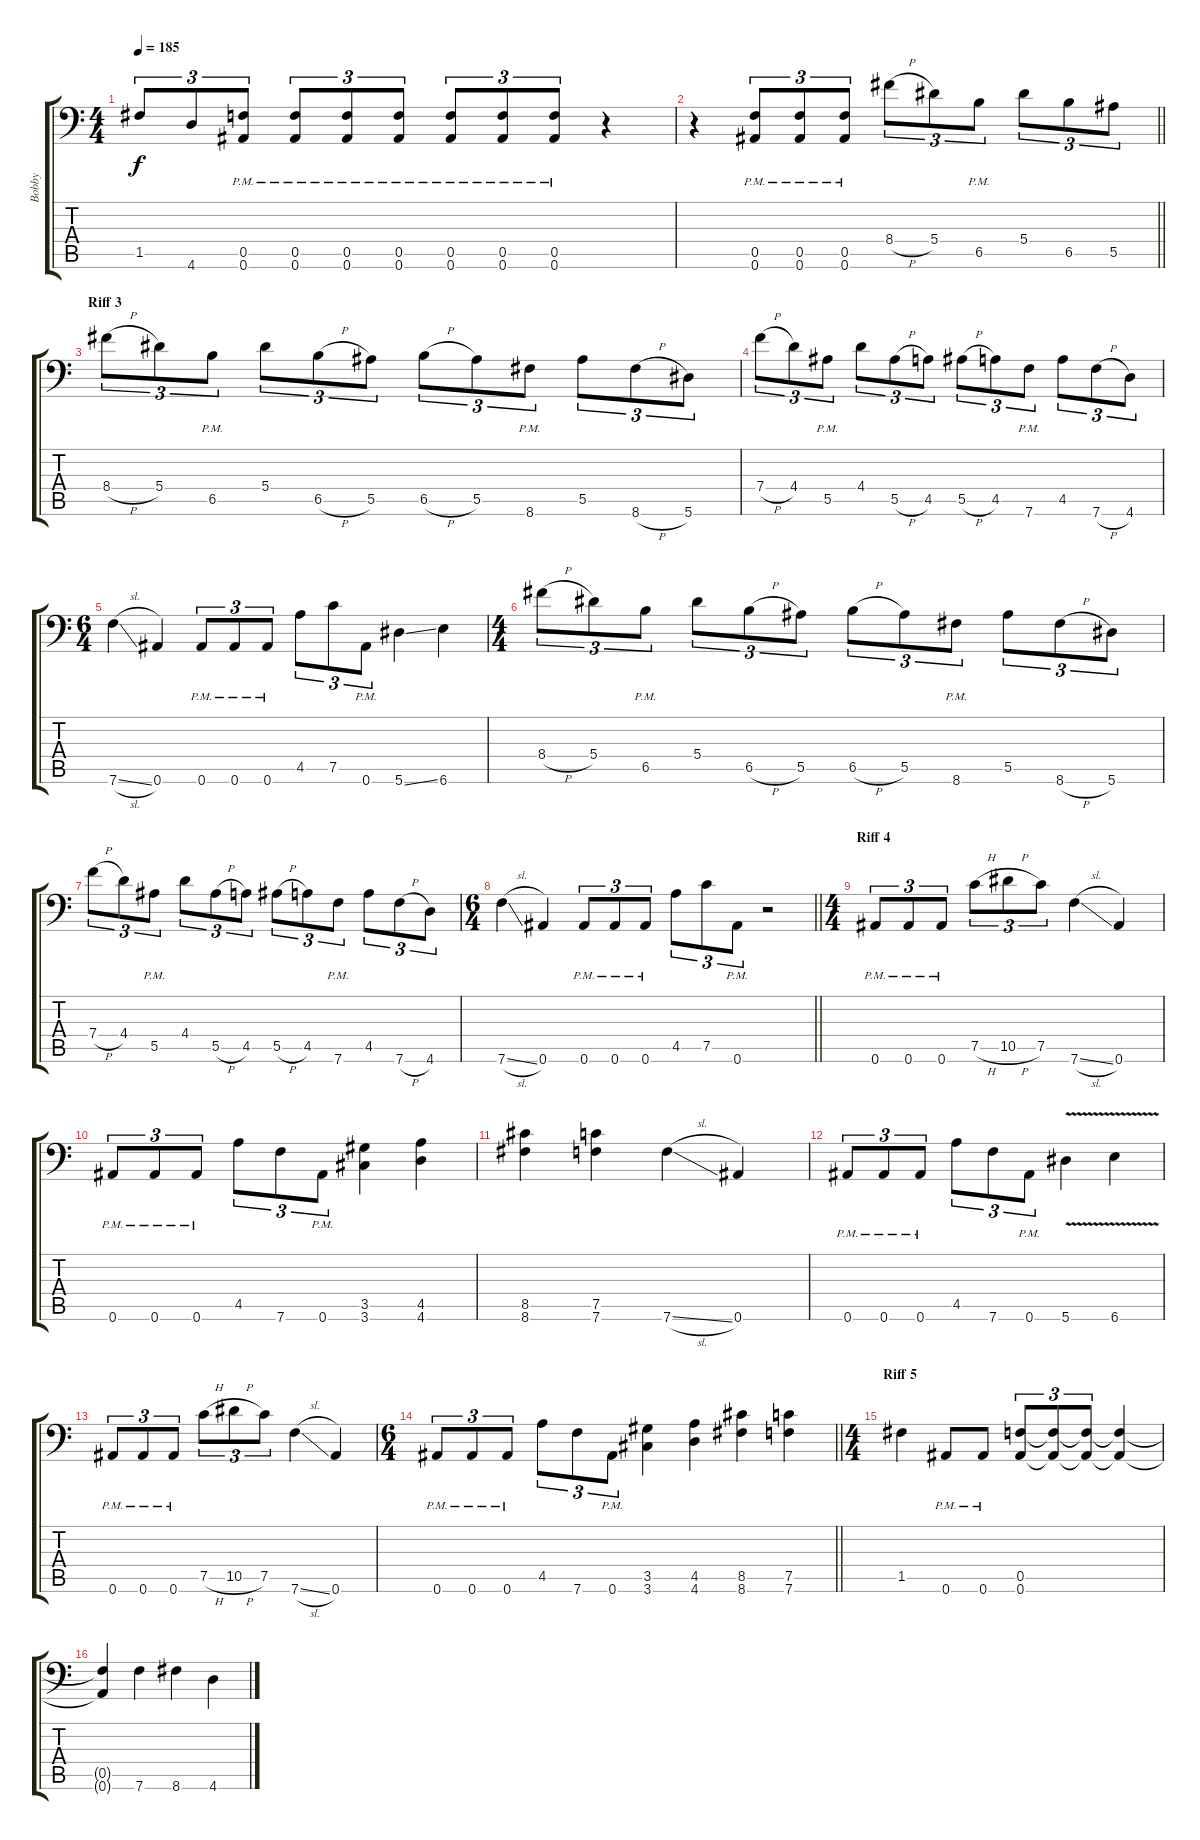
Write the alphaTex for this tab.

\track ("Bobby" "Bobby") {instrument distortionguitar}
\staff {score tabs}
\tuning (C4 G3 Eb3 Bb2 F2 Bb1) {hide}
\ts (4 4)
\tempo 185
\clef f4
\ks c
1.5.8{tu (3 2) dy f} 4.6.8{tu (3 2)} (0.5{pm} 0.6{pm}).8{tu (3 2)} (0.5{pm} 0.6{pm}).8{tu (3 2)} (0.5{pm} 0.6{pm}).8{tu (3 2)} (0.5{pm} 0.6{pm}).8{tu (3 2)} (0.5{pm} 0.6{pm}).8{tu (3 2)} (0.5{pm} 0.6{pm}).8{tu (3 2)} (0.5{pm} 0.6{pm}).8{tu (3 2)} r.4 |
\barLineRight lightlight
r.4 (0.5{pm} 0.6{pm}).8{tu (3 2)} (0.5{pm} 0.6{pm}).8{tu (3 2)} (0.5{pm} 0.6{pm}).8{tu (3 2)} 8.4{h}.8{tu (3 2)} 5.4.8{tu (3 2)} 6.5{pm}.8{tu (3 2)} 5.4.8{tu (3 2)} 6.5.8{tu (3 2)} 5.5.8{tu (3 2)} |
\section ("" "Riff 3")
8.4{h}.8{tu (3 2)} 5.4.8{tu (3 2)} 6.5{pm}.8{tu (3 2)} 5.4.8{tu (3 2)} 6.5{h}.8{tu (3 2)} 5.5.8{tu (3 2)} 6.5{h}.8{tu (3 2)} 5.5.8{tu (3 2)} 8.6{pm}.8{tu (3 2)} 5.5.8{tu (3 2)} 8.6{h}.8{tu (3 2)} 5.6.8{tu (3 2)} |
7.4{h}.8{tu (3 2)} 4.4.8{tu (3 2)} 5.5{pm}.8{tu (3 2)} 4.4.8{tu (3 2)} 5.5{h}.8{tu (3 2)} 4.5.8{tu (3 2)} 5.5{h}.8{tu (3 2)} 4.5.8{tu (3 2)} 7.6{pm}.8{tu (3 2)} 4.5.8{tu (3 2)} 7.6{h}.8{tu (3 2)} 4.6.8{tu (3 2)} |
\ts (6 4)
7.6{sl}.4 0.6.4 0.6{pm}.8{tu (3 2)} 0.6{pm}.8{tu (3 2)} 0.6{pm}.8{tu (3 2)} 4.5.8{tu (3 2)} 7.5.8{tu (3 2)} 0.6{pm}.8{tu (3 2)} 5.6{ss}.4 6.6.4 |
\ts (4 4)
8.4{h}.8{tu (3 2)} 5.4.8{tu (3 2)} 6.5{pm}.8{tu (3 2)} 5.4.8{tu (3 2)} 6.5{h}.8{tu (3 2)} 5.5.8{tu (3 2)} 6.5{h}.8{tu (3 2)} 5.5.8{tu (3 2)} 8.6{pm}.8{tu (3 2)} 5.5.8{tu (3 2)} 8.6{h}.8{tu (3 2)} 5.6.8{tu (3 2)} |
7.4{h}.8{tu (3 2)} 4.4.8{tu (3 2)} 5.5{pm}.8{tu (3 2)} 4.4.8{tu (3 2)} 5.5{h}.8{tu (3 2)} 4.5.8{tu (3 2)} 5.5{h}.8{tu (3 2)} 4.5.8{tu (3 2)} 7.6{pm}.8{tu (3 2)} 4.5.8{tu (3 2)} 7.6{h}.8{tu (3 2)} 4.6.8{tu (3 2)} |
\ts (6 4)
\barLineRight lightlight
7.6{sl}.4 0.6.4 0.6{pm}.8{tu (3 2)} 0.6{pm}.8{tu (3 2)} 0.6{pm}.8{tu (3 2)} 4.5.8{tu (3 2)} 7.5.8{tu (3 2)} 0.6{pm}.8{tu (3 2)} r.2 |
\ts (4 4)
\section ("" "Riff 4")
0.6{pm}.8{tu (3 2)} 0.6{pm}.8{tu (3 2)} 0.6{pm}.8{tu (3 2)} 7.5{h}.8{tu (3 2)} 10.5{h}.8{tu (3 2)} 7.5.8{tu (3 2)} 7.6{sl}.4 0.6.4 |
0.6{pm}.8{tu (3 2)} 0.6{pm}.8{tu (3 2)} 0.6{pm}.8{tu (3 2)} 4.5.8{tu (3 2)} 7.6.8{tu (3 2)} 0.6{pm}.8{tu (3 2)} (3.5 3.6).4 (4.5 4.6).4 |
(8.5 8.6).4 (7.5 7.6).4 7.6{sl}.4 0.6.4 |
0.6{pm}.8{tu (3 2)} 0.6{pm}.8{tu (3 2)} 0.6{pm}.8{tu (3 2)} 4.5.8{tu (3 2)} 7.6.8{tu (3 2)} 0.6{pm}.8{tu (3 2)} 5.6{v}.4 6.6{v}.4 |
0.6{pm}.8{tu (3 2)} 0.6{pm}.8{tu (3 2)} 0.6{pm}.8{tu (3 2)} 7.5{h}.8{tu (3 2)} 10.5{h}.8{tu (3 2)} 7.5.8{tu (3 2)} 7.6{sl}.4 0.6.4 |
\ts (6 4)
\barLineRight lightlight
0.6{pm}.8{tu (3 2)} 0.6{pm}.8{tu (3 2)} 0.6{pm}.8{tu (3 2)} 4.5.8{tu (3 2)} 7.6.8{tu (3 2)} 0.6{pm}.8{tu (3 2)} (3.5 3.6).4 (4.5 4.6).4 (8.5 8.6).4 (7.5 7.6).4 |
\ts (4 4)
\section ("" "Riff 5")
1.5.4 0.6{pm}.8 0.6{pm}.8 (0.5 0.6).8{tu (3 2)} (0.5{t} 0.6{t}).8{tu (3 2)} (0.5{t} 0.6{t}).8{tu (3 2)} (0.5{t} 0.6{t}).4 |
(0.5{t} 0.6{t}).4 7.6.4 8.6.4 4.6.4
